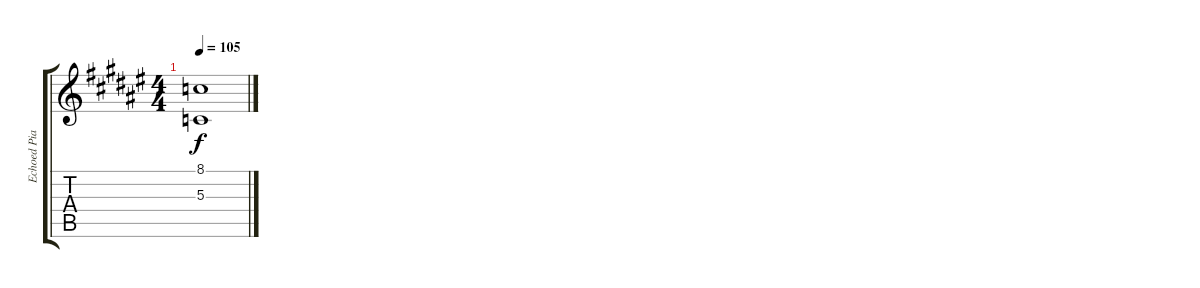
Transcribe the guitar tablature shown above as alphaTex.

\track ("Echoed Piano Thingy" "Echoed Pia") {instrument acousticgrandpiano}
\staff {score tabs}
\tuning (E4 B3 G3 D3 A2 E2) {hide}
\ts (4 4)
\tempo 105
\clef g2
\ks d#minor
(8.1 5.3).1{dy f}
